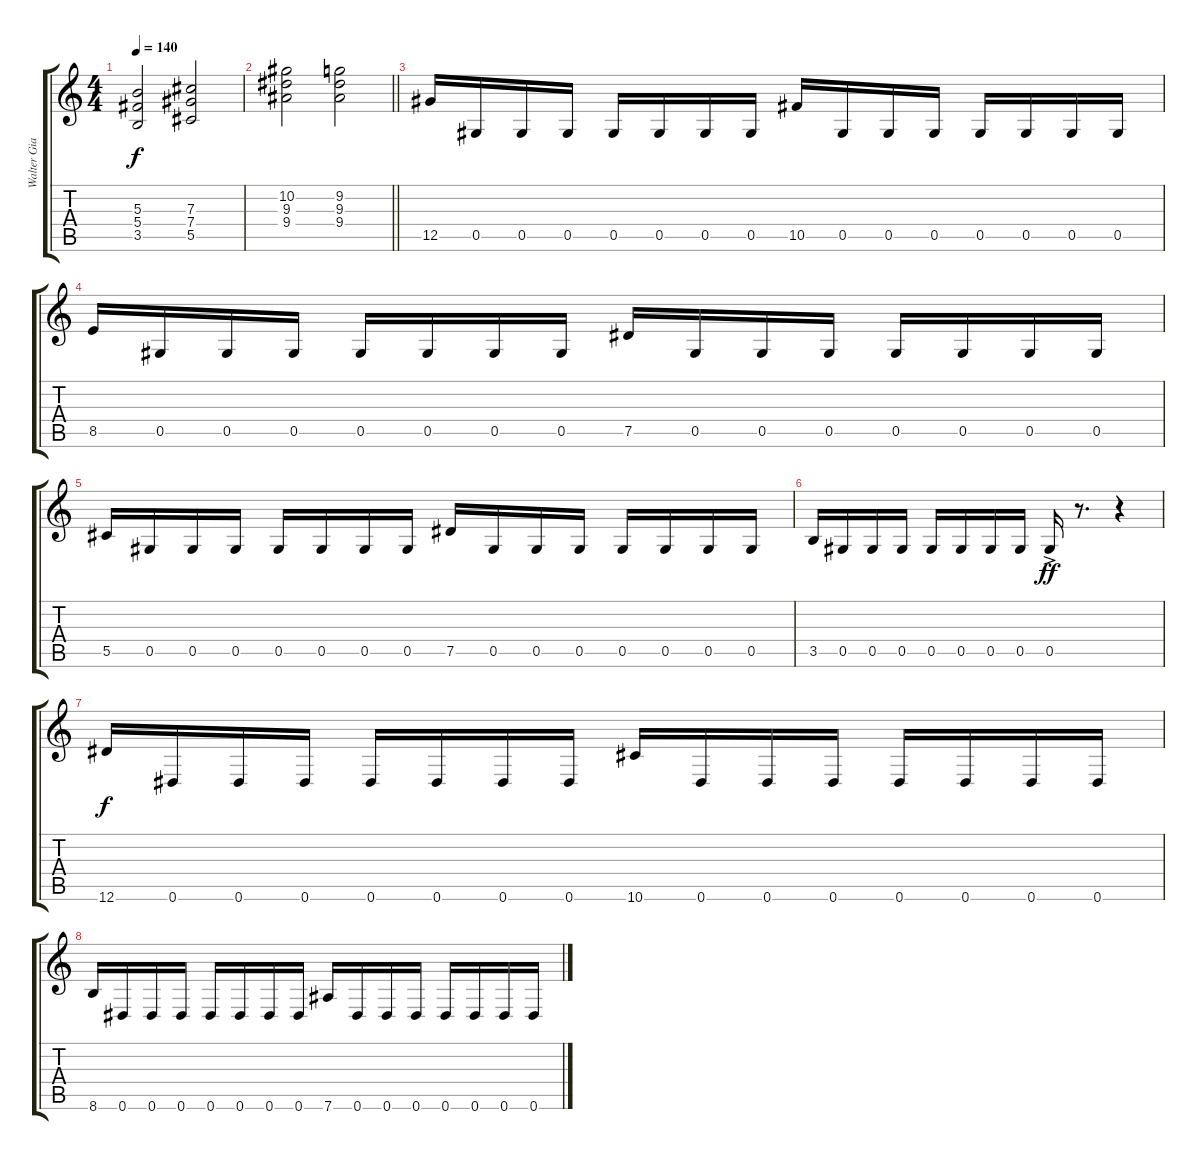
\track ("Walter Giardino" "Walter Gia") {instrument distortionguitar}
\staff {score tabs}
\tuning (Eb4 Bb3 Gb3 Db3 Ab2 Eb2) {hide}
\ts (4 4)
\tempo 140
\clef g2
\ks c
(5.3 5.4 3.5).2{dy f} (7.3 7.4 5.5).2 |
\barLineRight lightlight
(10.2 9.3 9.4).2 (9.2 9.3 9.4).2 |
12.5.16 0.5.16 0.5.16 0.5.16 0.5.16 0.5.16 0.5.16 0.5.16 10.5.16 0.5.16 0.5.16 0.5.16 0.5.16 0.5.16 0.5.16 0.5.16 |
8.5.16 0.5.16 0.5.16 0.5.16 0.5.16 0.5.16 0.5.16 0.5.16 7.5.16 0.5.16 0.5.16 0.5.16 0.5.16 0.5.16 0.5.16 0.5.16 |
5.5.16 0.5.16 0.5.16 0.5.16 0.5.16 0.5.16 0.5.16 0.5.16 7.5.16 0.5.16 0.5.16 0.5.16 0.5.16 0.5.16 0.5.16 0.5.16 |
3.5.16 0.5.16 0.5.16 0.5.16 0.5.16 0.5.16 0.5.16 0.5.16 0.5{ac}.16{dy ff} r.8{d} r.4 |
12.6.16{dy f} 0.6.16 0.6.16 0.6.16 0.6.16 0.6.16 0.6.16 0.6.16 10.6.16 0.6.16 0.6.16 0.6.16 0.6.16 0.6.16 0.6.16 0.6.16 |
8.6.16 0.6.16 0.6.16 0.6.16 0.6.16 0.6.16 0.6.16 0.6.16 7.6.16 0.6.16 0.6.16 0.6.16 0.6.16 0.6.16 0.6.16 0.6.16
